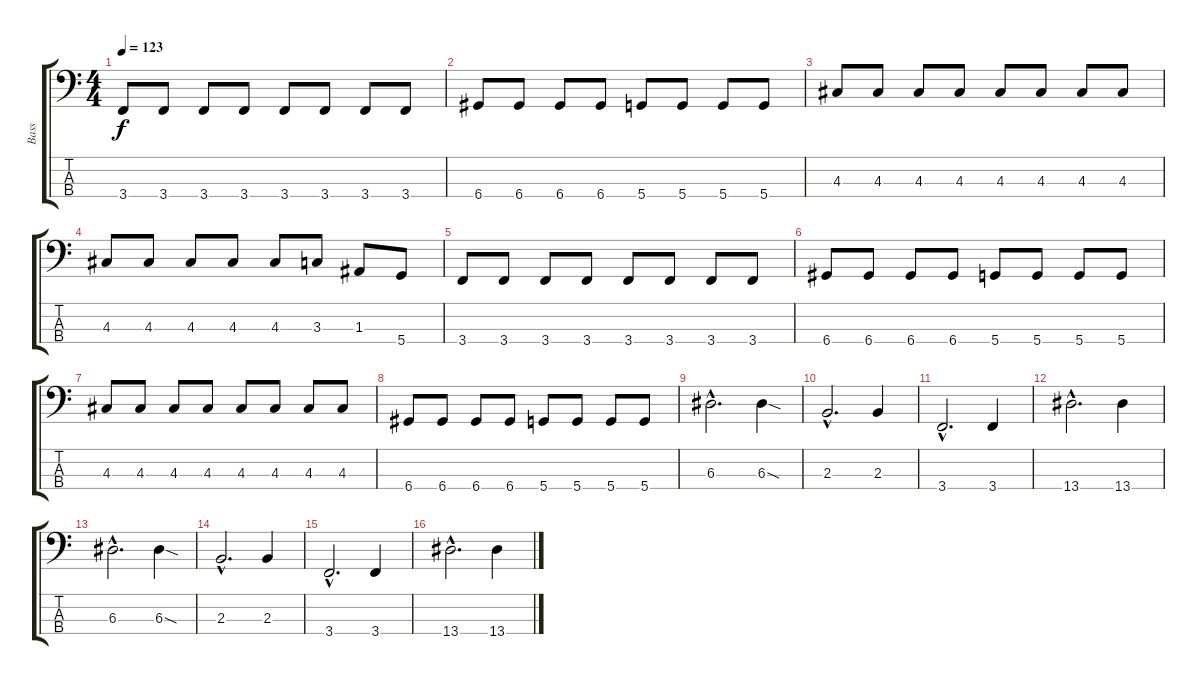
\track ("Bass" "Bass") {instrument electricbassfinger}
\staff {score tabs}
\tuning (G2 D2 A1 D1) {hide}
\ts (4 4)
\tempo 123
\clef f4
\ks c
3.4.8{dy f} 3.4.8 3.4.8 3.4.8 3.4.8 3.4.8 3.4.8 3.4.8 |
6.4.8 6.4.8 6.4.8 6.4.8 5.4.8 5.4.8 5.4.8 5.4.8 |
4.3.8 4.3.8 4.3.8 4.3.8 4.3.8 4.3.8 4.3.8 4.3.8 |
4.3.8 4.3.8 4.3.8 4.3.8 4.3.8 3.3.8 1.3.8 5.4.8 |
3.4.8 3.4.8 3.4.8 3.4.8 3.4.8 3.4.8 3.4.8 3.4.8 |
6.4.8 6.4.8 6.4.8 6.4.8 5.4.8 5.4.8 5.4.8 5.4.8 |
4.3.8 4.3.8 4.3.8 4.3.8 4.3.8 4.3.8 4.3.8 4.3.8 |
6.4.8 6.4.8 6.4.8 6.4.8 5.4.8 5.4.8 5.4.8 5.4.8 |
6.3{hac}.2{d} 6.3{sod}.4 |
2.3{hac}.2{d} 2.3.4 |
3.4{hac}.2{d} 3.4.4 |
13.4{hac}.2{d} 13.4.4 |
6.3{hac}.2{d} 6.3{sod}.4 |
2.3{hac}.2{d} 2.3.4 |
3.4{hac}.2{d} 3.4.4 |
13.4{hac}.2{d} 13.4.4
